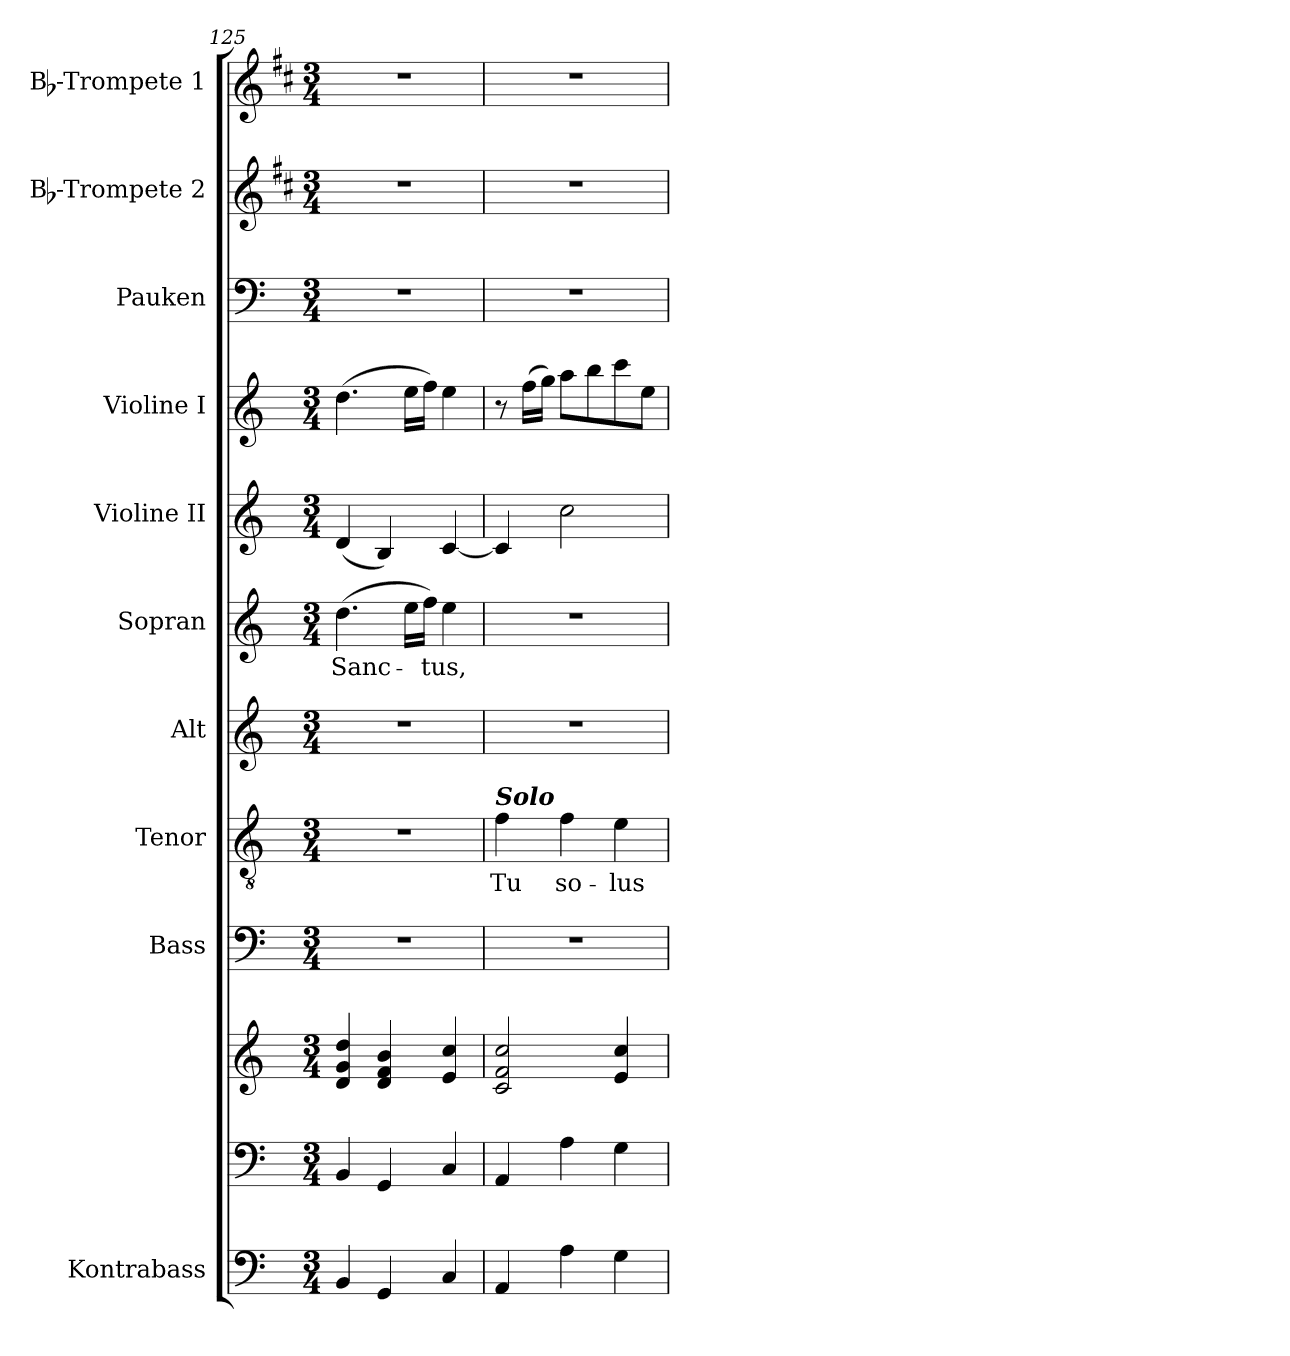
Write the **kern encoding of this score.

**kern	**kern	**kern	**kern	**kern	**text	**kern	**kern	**text	**kern	**kern	**kern	**kern	**kern
*part11	*part10	*part10	*part9	*part8	*part8	*part7	*part6	*part6	*part5	*part4	*part3	*part2	*part1
*staff12	*staff11	*staff10	*staff9	*staff8	*staff8	*staff7	*staff6	*staff6	*staff5	*staff4	*staff3	*staff2	*staff1
*I"Kontrabass	*	*	*I"Bass	*I"Tenor	*	*I"Alt	*I"Sopran	*	*I"Violine II	*I"Violine I	*I"Pauken	*I"Bb-Trompete 2	*I"Bb-Trompete 1
*I'Kb.	*	*	*I'B.	*I'T.	*	*I'A.	*I'S.	*	*I'Vl. II	*I'Vl. I	*I'Pk.	*I'Bb Trp. 2	*I'Bb Trp. 1
*clefF4	*clefF4	*clefG2	*clefF4	*clefGv2	*	*clefG2	*clefG2	*	*clefG2	*clefG2	*clefF4	*clefG2	*clefG2
*ITrd7c12	*	*	*	*	*	*	*	*	*	*	*	*ITrd1c2	*ITrd1c2
*k[]	*k[]	*k[]	*k[]	*k[]	*	*k[]	*k[]	*	*k[]	*k[]	*k[]	*k[]	*k[]
*C:	*C:	*C:	*C:	*C:	*	*C:	*C:	*	*C:	*C:	*C:	*C:	*C:
*M3/4	*M3/4	*M3/4	*M3/4	*M3/4	*	*M3/4	*M3/4	*	*M3/4	*M3/4	*M3/4	*M3/4	*M3/4
=125	=125	=125	=125	=125	=125	=125	=125	=125	=125	=125	=125	=125	=125
!	!	!	!	!	!	!	!	!LO:LY:b	!	!	!	!	!
4BBB/	4BB/	4d/ 4g/ 4dd/	2.r	2.r	.	2.r	(>4.dd\	Sanc-	(<4d/	(>4.dd\	2.r	2.r	2.r
4GGG/	4GG/	4d/ 4f/ 4b/	.	.	.	.	.	.	4B/)	.	.	.	.
.	.	.	.	.	.	.	16ee\LL	.	.	16ee\LL	.	.	.
.	.	.	.	.	.	.	16ff\JJ)	.	.	16ff\JJ)	.	.	.
!	!	!	!	!	!	!	!	!LO:LY:b	!	!	!	!	!
4CC/	4C/	4e/ 4cc/	.	.	.	.	4ee\	-tus,	[4c/	4ee\	.	.	.
=126	=126	=126	=126	=126	=126	=126	=126	=126	=126	=126	=126	=126	=126
!	!	!	!	!LO:TX:a:Bi:t=Solo	!	!	!	!	!	!	!	!	!
!	!	!	!	!	!LO:LY:b	!	!	!	!	!	!	!	!
4AAA/	4AA/	2c/ 2f/ 2cc/	2.r	4f\	Tu	2.r	2.r	.	4c/]	8r	2.r	2.r	2.r
.	.	.	.	.	.	.	.	.	.	(>16ff\LL	.	.	.
.	.	.	.	.	.	.	.	.	.	16gg\JJ)	.	.	.
!	!	!	!	!	!LO:LY:b	!	!	!	!	!	!	!	!
4AA\	4A\	.	.	4f\	so-	.	.	.	2cc\	8aa\L	.	.	.
.	.	.	.	.	.	.	.	.	.	8bb\	.	.	.
!	!	!	!	!	!LO:LY:b	!	!	!	!	!	!	!	!
4GG\	4G\	4e/ 4cc/	.	4e\	-lus	.	.	.	.	8ccc\	.	.	.
.	.	.	.	.	.	.	.	.	.	8ee\J	.	.	.
=	=	=	=	=	=	=	=	=	=	=	=	=	=
*-	*-	*-	*-	*-	*-	*-	*-	*-	*-	*-	*-	*-	*-
